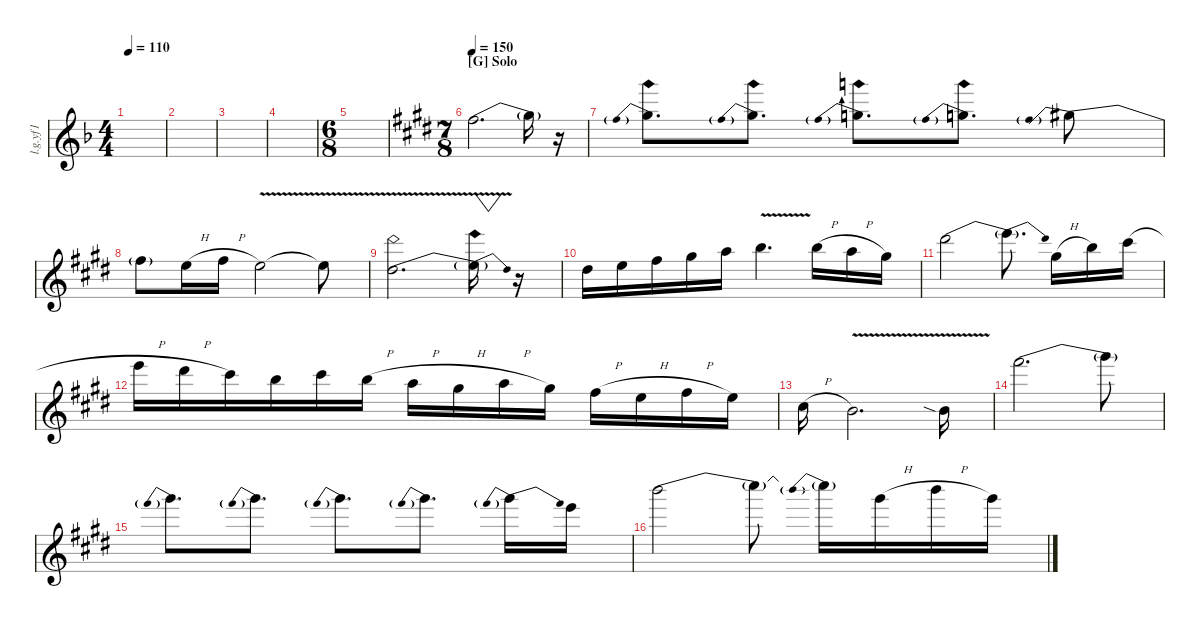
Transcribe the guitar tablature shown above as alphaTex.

\defaultSystemsLayout 4
\hideDynamics
\bracketExtendMode nobrackets
\otherSystemsTrackNameOrientation horizontal
\track ("Lead Guitar Yifeng 1 (by JWP)" "l.g.yf1") {instrument distortionguitar}
\staff {score}
\tuning (E4 B3 G3 D3 A2 E2 A1)
\ts (4 4)
\tempo 110
\clef g2
\ks dminor
|
|
|
|
\ts (6 8)
\beaming (8 3 3)
|
\ts (7 8)
\beaming (8 3 2 2)
\section ("G" "Solo")
\tempo 150
\ks c#minor
11.3{be (bend 0 0 60 4) acc #}.2{d beam Down} 11.3{be (hold 0 4 60 4) t}.16{beam Down} r.16{beam Down} |
11.3{be (prebend 0 4 60 4) ah 12}.8{d beam Down} 11.3{be (prebend 0 4 60 4) ah 12}.8{d beam Down} 11.3{be (prebend 0 3 60 3) ah 12}.8{d beam Down} 11.3{be (prebend 0 2 60 2) ah 12}.8{d beam Down} 11.3{be (prebendrelease 0 4 60 0)}.8{beam Down} |
11.3{be (hold 0 0 60 0) t acc #}.8{beam Down} 9.3{h acc forcenatural}.16{beam Down} 11.3{h acc #}.16{beam Down} 9.3{v acc forcenatural}.2{beam Down} 9.3{v t acc forcenatural}.8{beam Down} |
8.3{be (bend 0 0 60 2) ah 12 v acc #}.2{d beam Down} 8.3{be (release 0 2 60 0) ah 12 t}.16{vw beam Down} r.16{beam Down} |
8.3{acc #}.16{beam Down} 9.3{acc forcenatural}.16{beam Down} 11.3{acc #}.16{beam Down} 9.2{acc #}.16{beam Down} 10.2{acc forcenatural}.16{beam Down} 12.2{v acc forcenatural}.4{d beam Down} 12.2{h acc forcenatural}.16{beam Down} 10.2{h acc forcenatural}.16{beam Down} 9.2{acc #}.16{beam Down} |
11.1{be (bend 0 0 60 2) acc #}.2{beam Down} 11.1{be (release 0 2 60 0) t}.8{d beam Down} 9.2{h acc #}.16{beam Down} 12.2{acc forcenatural}.16{beam Down} 9.1{h acc #}.16{beam Down} |
12.1{h acc forcenatural}.16{beam Down} 11.1{h acc #}.16{beam Down} 9.1{acc #}.16{beam Down} 12.2{acc forcenatural}.16{beam Down} 9.1{acc #}.16{beam Down} 12.2{h acc forcenatural}.16{beam Down} 10.2{h acc forcenatural}.16{beam Down} 9.2{h acc #}.16{beam Down} 10.2{h acc forcenatural}.16{beam Down} 9.2{acc #}.16{beam Down} 11.3{h acc #}.16{beam Down} 9.3{h acc forcenatural}.16{beam Down} 11.3{h acc #}.16{beam Down} 9.3{acc forcenatural}.16{beam Down} |
11.4{h acc #}.16{beam Down} 9.4{v acc forcenatural}.2{d beam Down} 9.4{v sia acc forcenatural}.16{beam Down} |
19.2{be (bend 0 0 60 4) acc #}.2{d beam Down} 19.2{be (hold 0 4 60 4) t}.8{beam Down} |
19.2{be (prebend 0 4 60 4)}.8{d beam Down} 19.2{be (prebend 0 4 60 4)}.8{d beam Down} 19.2{be (prebend 0 4 60 4)}.8{d beam Down} 19.2{be (prebend 0 4 60 4)}.8{d beam Down} 19.2{be (prebendrelease 0 4 30 0)}.16{beam Down} 17.2{acc forcenatural}.16{beam Down} |
19.1{be (bend 0 0 60 4) acc forcenatural}.2{beam Down} 19.1{t}.8{beam Down} 19.1{be (prebend 0 4 60 4) t}.16{beam Down} 16.1{h acc #}.16{beam Down} 19.1{h acc forcenatural}.16{beam Down} 16.1{acc #}.16{beam Down}
